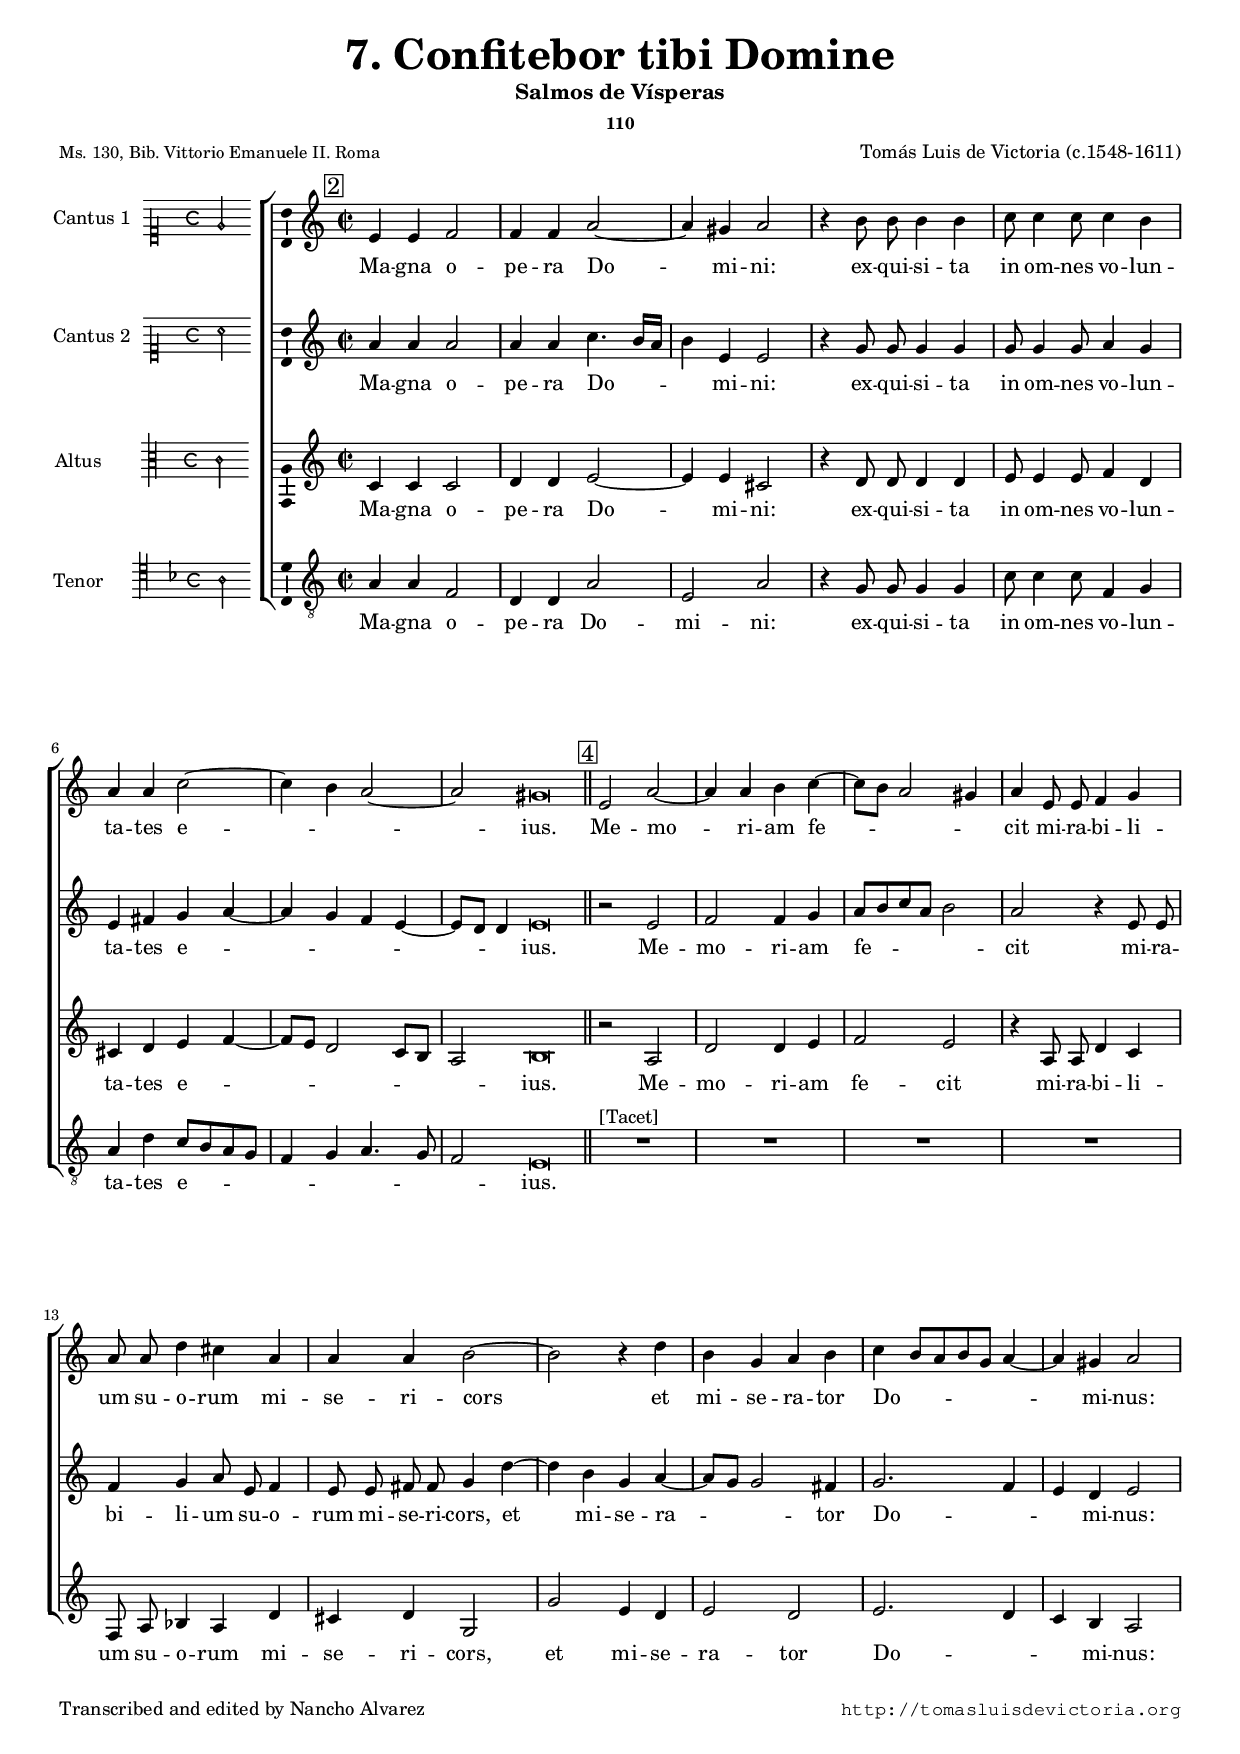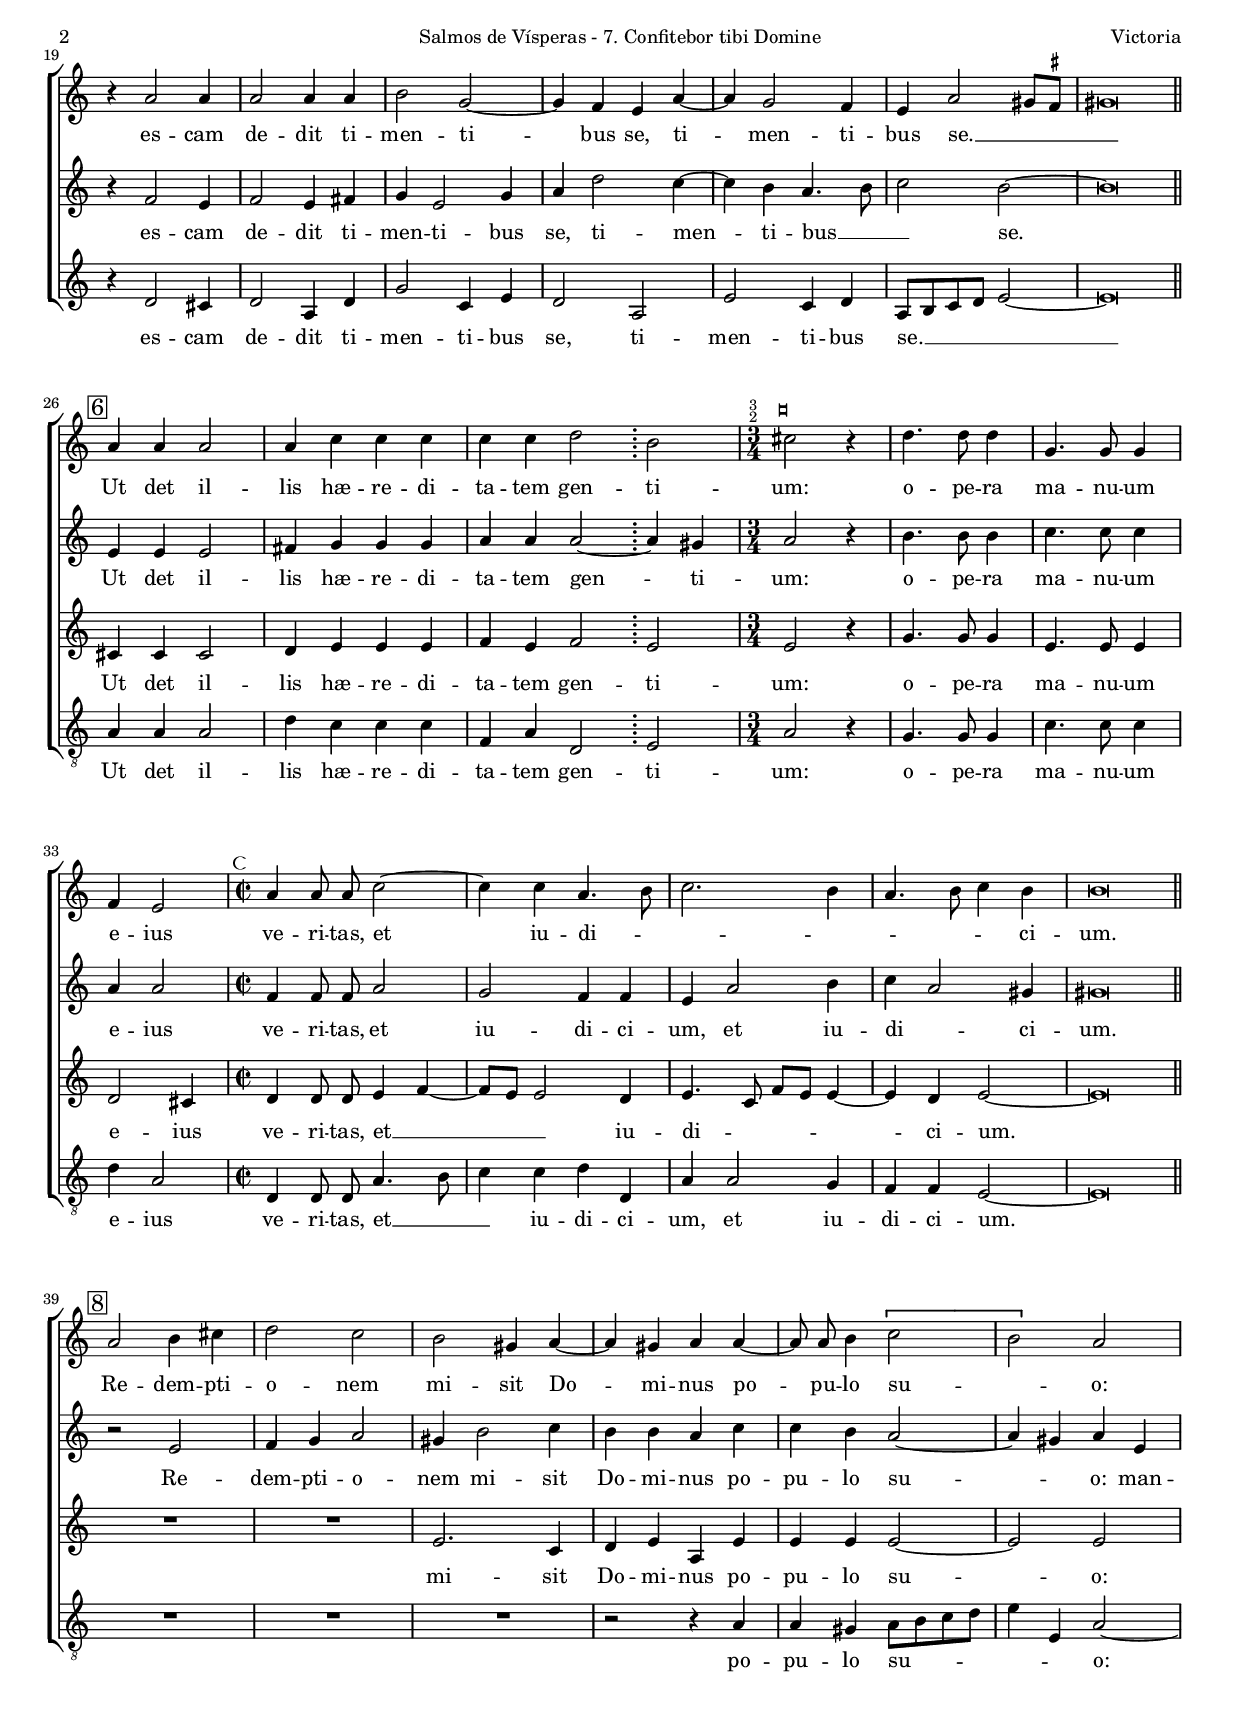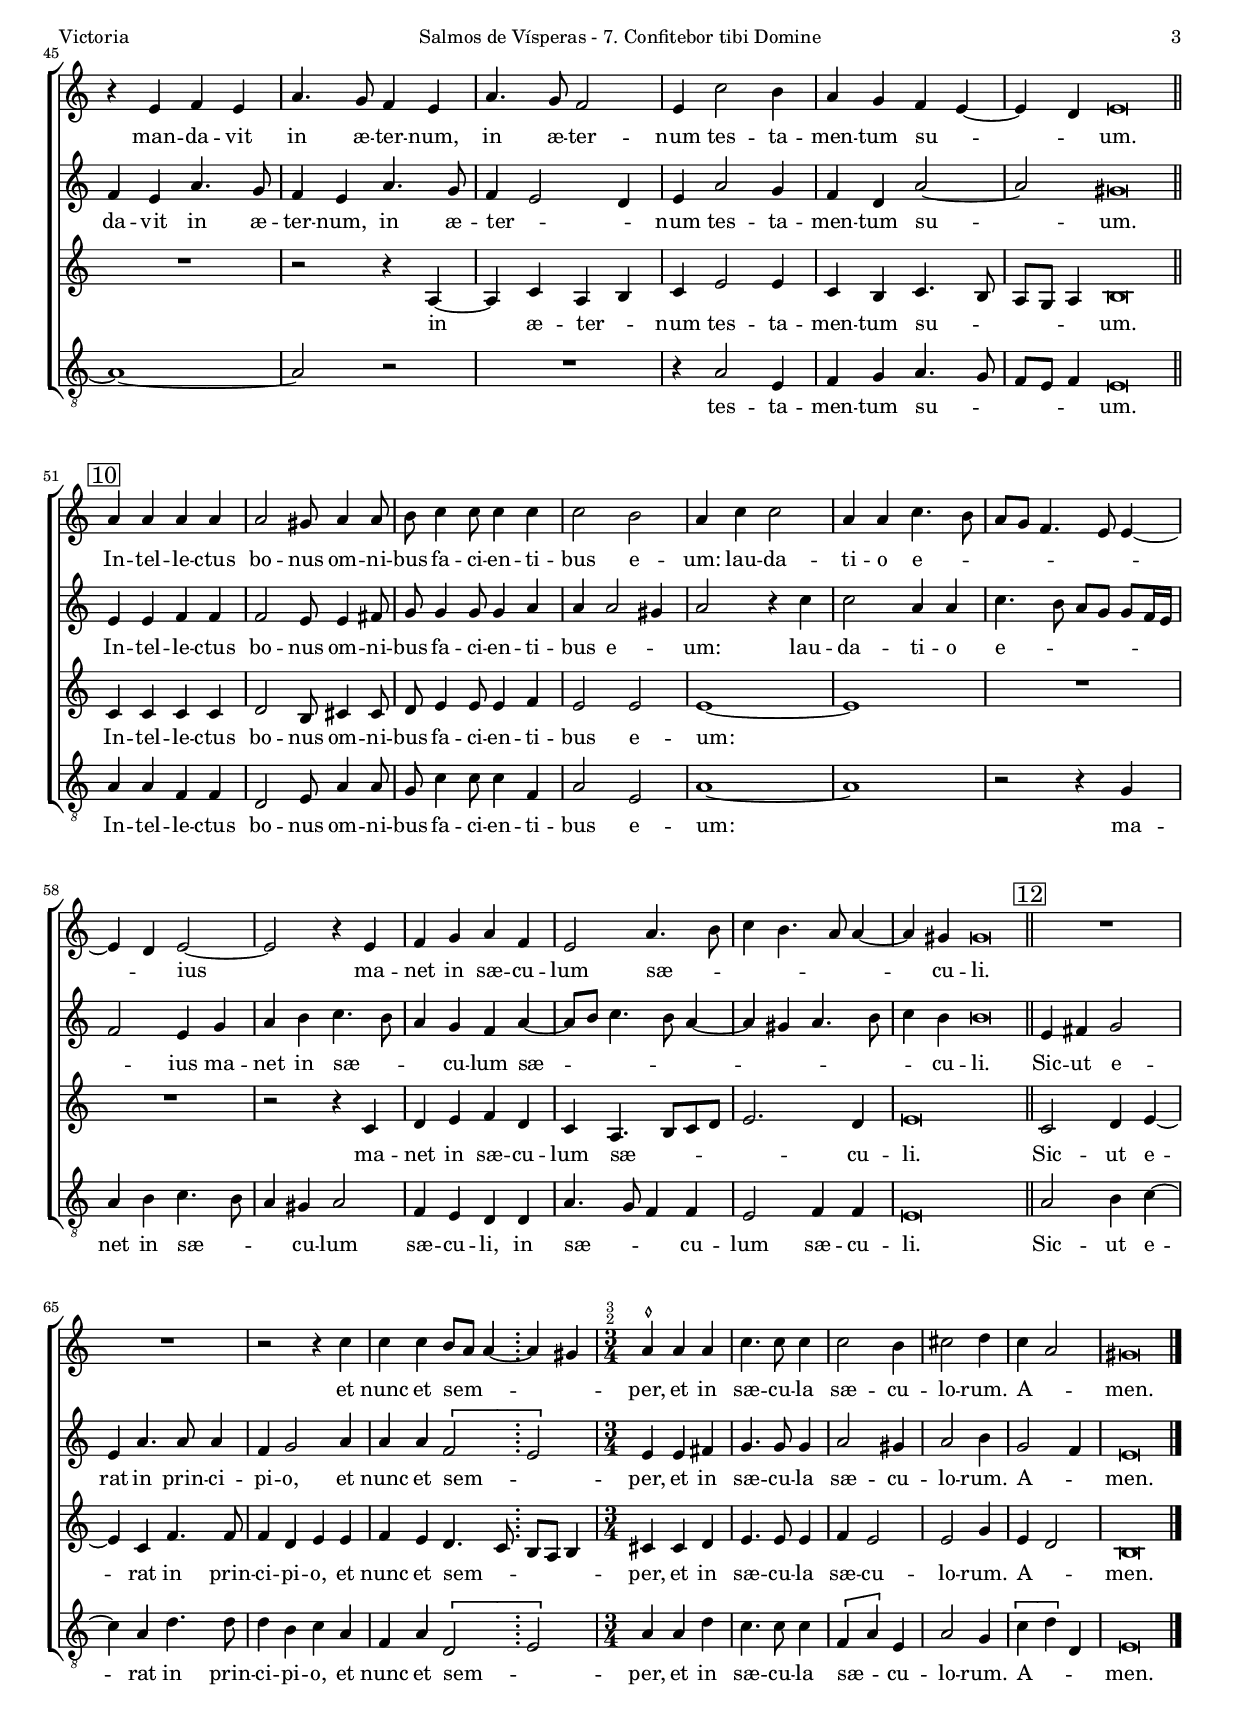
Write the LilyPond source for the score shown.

\version "2.18.0"

#(set-default-paper-size "a4")
#(set-global-staff-size 16.4)
#(ly:set-option 'point-and-click #f)
%mobile -s15.5 -i3.4 -ball

italicas=\override LyricText.font-shape = #'italic
rectas=\override LyricText.font-shape = #'upright
ss=\once \set suggestAccidentals = ##t
incipitwidth = 20
mtempo={\tempo 4 = 100}
mtempob={\tempo 4 = 50}
mt=#(define-music-function (parser location offset) (number?) ; move lyric text
      #{ \once \override LyricText.X-offset = -$offset #})

htitle="Salmos de Vísperas - 7. Confitebor tibi Domine"
hcomposer="Victoria"

\header {
	title=\markup{\fontsize #3 "7. Confitebor tibi Domine"}
	subtitle="Salmos de Vísperas"
	subsubtitle=\markup{"110" \vspace #1 }
	composer="Tomás Luis de Victoria (c.1548-1611)"
        pdfauthor=\composer
	%opus="(-)"
	% quarti toni
	poet=\markup{\smaller "Ms. 130, Bib. Vittorio Emanuele II. Roma"}
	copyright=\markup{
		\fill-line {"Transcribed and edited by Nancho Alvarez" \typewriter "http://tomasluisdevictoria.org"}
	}
%	tagline=""
}



global={
  \override Score.TimeSignature.break-visibility = #'#(#f #t #t)  
  \key c \major \time 2/2  \skip 1*8 \bar "||"
		\skip 1*17 \bar "||"
		\break %notablet
		\skip 1*3
		  \once\override Score.TimeSignature.stencil = ##f \bar ";"
		  \time 2/4 \skip 2
		  \time 3/4  \skip 1*3/4*4
		  \time 2/2 \skip 1*5 \bar "||" 
		\skip 1*12 \bar "||"
		\break 
		\skip 1*13 \bar "||"
		\skip 1*4
		  \once\override Score.TimeSignature.stencil = ##f \bar ";"
		  \time 2/4 \skip 2
		  \time 3/4 \skip 1*3/4*6
		\bar "|."
}

cantus={
        \mark \markup{\box{"2"}}
	e'4 e' f'2 |
	f'4 f' a'2 ~ |
	a'4 gis' a'2 |
	\set Staff.autoBeaming = ##f
	r4 b'8 b' b'4 b' |
	\set Staff.autoBeaming = ##t
%5
	c''8 c''4 c''8 c''4 b' |
	a' a' c''2 ~ |
	c''4 b' a'2 ~ |
	a' gis'\breve*1/4 |
	\mark \markup{\box{"4"}}
	e'2 a' ~ |
%10
	a'4 a' b' c'' ~ |
	c''8 b' a'2 gis'4 |
	\set Staff.autoBeaming = ##f
	a' e'8 e' f'4 g' |
	a'8 a' d''4 cis'' a' |
	a' a' b'2 ~ |
	\set Staff.autoBeaming = ##t
%15
	b' r4 d'' |
	b' g' a' b' |
	c''  b'8[ a' b' g'] a'4 ~ |
	a' gis' a'2 |
	r4 a'2 a'4 |
%20
	a'2 a'4 a' |
	b'2 g' ~ |
	g'4 f' e' a' ~ |
	a' g'2  f'4 |
	e' a'2 gis'8 \ss fis' |
%25
	gis'\breve*1/2 |
	%tablet \break
	\mark \markup{\box{"6"}}
	a'4 a' a'2 |
	a'4 c'' c'' c'' |
	c'' c'' d''2 |
	b'
	\once \override TextScript.X-offset = #-4.2
	s4*0^\markup{\smaller \smaller \column{"3" \raise #1 "2"} \hspace #2 \musicglyph #"noteheads.sM1mensural" }
	cis''2 r4 
%30
	d''4. d''8 d''4 |
	g'4. g'8 g'4 |
	f' e'2 |
	\set Staff.autoBeaming = ##f
	\once \override TextScript.X-offset = #-4.0
	s4*0^\markup{\musicglyph #"timesig.mensural44" }
	a'4 a'8 a' c''2 ~ |
	\set Staff.autoBeaming = ##t
	c''4 c'' a'4. b'8 |
%35
	c''2. b'4 |
	a'4. b'8 c''4 b' |
	b'\breve*1/2 |
	\mark \markup{\box{"8"}}
	a'2 b'4 cis'' |
	d''2 c'' |
%40
	b' gis'4 a' ~ |
	a' gis' a' a' ~ |
	\set Staff.autoBeaming = ##f
	a'8 a' b'4 \[c''2 |
	\set Staff.autoBeaming = ##t
	b'\] a' |
	r4 e' f' e' |
%45
	a'4. g'8 f'4 e' |
	a'4. g'8 f'2 |
	e'4 c''2 b'4 |
	a' g' f' e' ~ |
	e' d' e'\breve*1/4 |
%50
	\mark \markup{\box{"10"}}
	a'4 a' a' a' | % tercer la oscuro
	a'2 gis'8 a'4 a'8 | % la blanca tiene la plica tachada
	b' c''4 c''8 c''4 c'' |
	c''2 b' |
	a'4 c'' c''2 |
%55
	a'4 a' c''4. b'8 |
	a' g' f'4. e'8 e'4 ~ |
	e' d' e'2 ~ |
	e' r4 e' |
	f' g' a' f' |
%60
	e'2 a'4. b'8 |
	c''4 b'4. a'8 a'4 ~ |
	a' gis' gis'\breve*1/4 |
	\mark \markup{\box{"12"}}
	R1*4/4 |
	R1*4/4 |
%65
	r2 r4 c'' |
	c'' c'' b'8 a' a'4 ~ |
	a' gis' |
	\once \override TextScript.X-offset = #-4.2
	s4*0^\markup{\smaller \smaller \column{"3" \raise #1 "2"} \hspace #3 \fontsize #3 \musicglyph #"noteheads.s0mensural" }
	a'4 a' a' |
	c''4. c''8 c''4 |
%70
	c''2 b'4 |
	cis''2 d''4 |
	c'' a'2 |
	gis'\breve*3/8
}

altus={
	a'4 a' a'2 |
	a'4 a' c''4. b'16 a' |
	b'4 e' e'2 |
	\set Staff.autoBeaming = ##f
	r4 g'8 g' g'4 g' |
	\set Staff.autoBeaming = ##t
%5
	g'8 g'4 g'8 a'4 g' |
	e' fis' g' a' ~ |
	a' g' f' e' ~ |
	e'8 d' d'4 e'\breve*1/4 |
	r2 e' |
%10
	f' f'4 g' |
	a'8 b' c'' a' b'2 |
	\set Staff.autoBeaming = ##f
	a' r4 e'8 e' | % algunas notas negras parecen blancas
	f'4 g' a'8 e' f'4 |
	e'8 e' fis' fis' g'4 d'' ~ |
	\set Staff.autoBeaming = ##t
%15
	d'' b' g' a' ~ |
	a'8 g' g'2 fis'4 |
	g'2. f'4 |
	e' d' e'2 |
	r4 f'2 e'4 |
%20
	f'2 e'4 fis' |
	g' e'2 g'4 |
	a' d''2 c''4 ~ |
	c'' b' a'4. b'8 |
	c''2 b' ~ |
%25
	b'\breve*1/2 |
	e'4 e' e'2 |
	fis'4 g' g' g' |
	a' a' a'2 ~ |
	a'4 gis' a'2 r4
%30
	b'4. b'8 b'4 |
	c''4. c''8 c''4 |
	a' a'2 |
	\set Staff.autoBeaming = ##f
	f'4 f'8 f' a'2 |
	\set Staff.autoBeaming = ##t
	g' f'4 f' |
%35
	e' a'2 b'4 |
	c'' a'2 gis'4 |
	gis'\breve*1/2 |
	r2 e' |
	f'4 g' a'2 |
%40
	gis'4 b'2 c''4 |
	b' b' a' c'' |
	c'' b' a'2 ~ |
	a'4 gis' a' e' |
	f' e' a'4. g'8 |
%45
	f'4 e' a'4. g'8 |
	f'4 e'2 d'4 |
	e' a'2 g'4 |
	f' d' a'2 ~ |
	a' gis'\breve*1/4 |
%50
	e'4 e' f' f' |
	f'2 e'8 e'4 fis'8 |
	g' g'4 g'8 g'4 a' |
	a' a'2 gis'4 |
	a'2 r4 c'' |
%55
	c''2 a'4 a' |
	c''4. b'8  a'[ g']  g'[ f'16 e'] |
	f'2 e'4 g' |
	a' b' c''4. b'8 |
	a'4 g' f' a' ~ |
%60
	a'8 b' c''4. b'8 a'4 ~ |
	a' gis' a'4. b'8 |
	c''4 b' b'\breve*1/4 |
	e'4 fis' g'2 |
	e'4 a'4. a'8 a'4 |
%65
	f' g'2 a'4 |
	a' a' \[f'2 |
	e'\] |
	e'4 e' fis' |
	g'4. g'8 g'4 |
%70
	a'2 gis'4 |
	a'2 b'4 |
	g'2 f'4 |
	e'\breve*3/8
}

tenor={
	c'4 c' c'2 |
	d'4 d' e'2 ~ |
	e'4 e' cis'2 |
	\set Staff.autoBeaming = ##f
	r4 d'8 d' d'4 d' |
	\set Staff.autoBeaming = ##t
%5
	e'8 e'4 e'8 f'4 d' |
	cis' d' e' f' ~ |
	f'8 e' d'2 c'8 b |
	a2 b\breve*1/4 |
	r2 a |
%10
	d' d'4 e' |
	f'2 e' |
	\set Staff.autoBeaming = ##f
	r4 a8 a d'4 c' |
	f8 a bes4 a d' |
	cis' d' g2 |
	\set Staff.autoBeaming = ##t
%15
	g' e'4 d' |
	e'2 d' |
	e'2. d'4 |
	c' b a2 |
	r4 d'2 cis'4 |
%20
	d'2 a4 d' |
	g'2 c'4 e' |
	d'2 a |
	e' c'4 d' |
	a8 b c' d' e'2 ~ |
%25
	e'\breve*1/2 |
	cis'4 cis' cis'2 |
	d'4 e' e' e' |
	f' e' f'2 |
	e' e' r4 
%30
	g'4. g'8 g'4 |
	e'4. e'8 e'4 |
	d'2 cis'4 |
	\set Staff.autoBeaming = ##f
	d' d'8 d' e'4 f' ~ |
	\set Staff.autoBeaming = ##t
	f'8 e' e'2 d'4 |
%35
	e'4.  c'8 f'[ e'] e'4 ~ |
	e' d' e'2 ~ |
	e'\breve*1/2 |
	R1*4/4 |
	R1*4/4 |
%40
	e'2. c'4 |
	d' e' a e' |
	e' e' e'2 ~ |
	e' e' |
	R1*4/4 |
%45
	r2 r4 a ~ |
	a c' a b |
	c' e'2 e'4 |
	c' b c'4. b8 |
	a g a4 b\breve*1/4 |
%50
	c'4 c' c' c' |
	d'2 b8 cis'4 cis'8 |
	d' e'4 e'8 e'4 f' |
	e'2 e' |
	e'1 ~ |
%55
	e' |
	R1*4/4 |
	R1*4/4 |
	r2 r4 c' |
	d' e' f' d' |
%60
	c' a4. b8 c' d' |
	e'2. d'4 |
	e'\breve*1/2 |
	c'2 d'4 e' ~ |
	e' c' f'4. f'8 |
%65
	f'4 d' e' e' |
	f' e' d'4. c'8 |
	b a b4 |
	cis' cis' d' |
	e'4. e'8 e'4 |
%70
	f' e'2 |
	e' g'4 |
	e' d'2 |
	b\breve*3/8
}

bassus={
	a4 a f2 |
	d4 d a2 |
	e a |
	\set Staff.autoBeaming = ##f
	r4 g8 g g4 g |
	\set Staff.autoBeaming = ##t
%5
	c'8 c'4 c'8 f4 g |
	a d' c'8 b a g |
	f4 g a4. g8 |
	f2 e\breve*1/4 |
	s4*0^\markup{"[Tacet]"}
	R1*4/4 |
%10
	R1*4/4 |
	R1*4/4 |
	R1*4/4 |
	R1*4/4 |
	R1*4/4 |
%15
	R1*4/4 |
	R1*4/4 |
	R1*4/4 |
	R1*4/4 |
	R1*4/4 |
%20
	R1*4/4 |
	R1*4/4 |
	R1*4/4 |
	R1*4/4 |
	R1*4/4 |
%25
	R1*4/4 |
	a4 a a2 |
	d'4 c' c' c' |
	f a d2 |
	e a r4
%30
	g4. g8 g4 |
	c'4. c'8 c'4 |
	d' a2 |
	\set Staff.autoBeaming = ##f
	d4 d8 d a4. b8 |
	\set Staff.autoBeaming = ##t
	c'4 c' d' d |
%35
	a a2 g4 |
	f f e2 ~ |
	e\breve*1/2 |
	R1*4/4 |
	R1*4/4 |
%40
	R1*4/4 |
	r2 r4 a |
	a gis a8 b c' d' |
	e'4 e a2 ~ |
	a1 ~ |
%45
	a2 r |
	R1*4/4 |
	r4 a2 e4 |
	f g a4. g8 |
	f e f4 e\breve*1/4 | % el mi no se ve
%50
	a4 a f f |
	d2 e8 a4 a8 |
	g c'4 c'8 c'4 f |
	a2 e |
	a1 ~ |
%55
	a |
	r2 r4 g |
	a b c'4. b8 |
	a4 gis a2 |
	f4 e d d |
%60
	a4. g8 f4 f |
	e2 f4 f |
	e\breve*1/2 |
	a2 b4 c' ~ |
	c' a d'4. d'8 |
%65
	d'4 b c' a |
	f a \[d2 |
	e\] |
	a4 a d' |
	c'4. c'8 c'4 |
%70
	\[f a\] e |
	a2 g4 |
	\[c' d'\] d |
	e\breve*3/8
}

textocantus=\lyricmode{
Ma -- gna o -- pe -- ra Do -- _ mi -- ni:
ex -- qui -- si -- ta in om -- nes vo -- lun -- ta -- tes e -- _ _ _ _ ius.
Me -- mo -- _ ri -- am fe -- _ _ _ _ cit mi -- ra -- bi -- li -- um su -- o -- rum mi -- se -- ri -- cors _
et mi -- se -- ra -- tor Do -- _ _ _ _ _ _ mi -- nus:
es -- cam de -- dit ti -- men -- ti -- _ bus se,
ti -- _ men -- ti -- bus se. __ _ _ _ 
Ut det il -- lis hæ -- re -- di -- ta -- tem gen -- ti -- um:
o -- pe -- ra ma -- nu -- um e -- ius ve -- ri -- tas,
et _ iu -- di -- _ _ _ _ _ _ ci -- um.
Re -- dem -- pti -- o -- nem mi -- sit Do -- _ mi -- nus po -- _ pu -- lo su -- _ o:
man -- da -- vit in æ -- ter -- num,
in æ -- ter -- num tes -- ta -- men -- tum su -- _ _ _ um.
In -- tel -- le -- ctus bo -- nus om -- ni -- bus fa -- ci -- en -- ti -- bus e -- um:
lau -- da -- ti -- o e -- _ _ _ _ _ _ _ _ ius _ ma -- net in sæ -- cu -- lum sæ -- _ _ _ _ _ _ cu -- li.
et nunc
et sem -- _ _ _ _ per, et in sæ -- cu -- la sæ -- cu -- lo -- rum. 
A -- _ men.
}

textoaltus=\lyricmode{
Ma -- gna o -- pe -- ra Do -- _ _ _ mi -- ni:
ex -- qui -- si -- ta in om -- nes vo -- lun -- ta -- tes e -- _ _ _ _ _ _ _ _ ius.
Me -- mo -- ri -- am fe -- _ _ _ _ cit mi -- ra -- bi -- li -- um su -- o -- rum mi -- se -- ri -- cors,
et _ mi -- se -- ra -- _ _ _ tor Do -- _ _ mi -- nus:
es -- cam de -- dit ti -- men -- ti -- bus se,
ti -- men -- _ ti -- bus __ _ _ se. _
Ut det il -- lis hæ -- re -- di -- ta -- tem gen -- _ ti -- um:
o -- pe -- ra ma -- nu -- um e -- ius ve -- ri -- tas,
et iu -- di -- ci -- um,
et iu -- di -- _ ci -- um.
Re -- dem -- pti -- o -- nem mi -- sit Do -- mi -- nus po -- pu -- lo su -- _ _ o:
man -- da -- vit in æ -- ter -- num,
in æ -- ter -- _ _ num tes -- ta -- men -- tum su -- _ um. 
In -- tel -- le -- ctus bo -- nus om -- ni -- bus fa -- ci -- en -- ti -- bus e -- _ um:
lau -- da -- ti -- o e -- _ _ _ _ _ _ _ ius ma -- net in sæ -- _ _ cu -- lum 
sæ -- _ _ _ _ _ _ _ _ _ _ cu -- li.
Sic -- ut e -- rat in prin -- ci -- pi -- o,
et nunc
et sem -- _ per, et in sæ -- cu -- la sæ -- cu -- lo -- rum. 
A -- _ men.
}

textotenor=\lyricmode{
Ma -- gna o -- pe -- ra Do -- _ mi -- ni:
ex -- qui -- si -- ta in om -- nes vo -- lun -- ta -- tes e -- _ _ _ _ _ _ _ ius.
Me -- mo -- ri -- am fe -- cit mi -- ra -- bi -- li -- um su -- o -- rum mi -- se -- ri -- cors,
et mi -- se -- ra -- tor Do -- _ _ mi -- nus:
es -- cam de -- dit ti -- men -- ti -- bus se,
ti -- men -- ti -- bus se. __ _ _ _ _ _
Ut det il -- lis hæ -- re -- di -- ta -- tem gen -- ti -- um:
o -- pe -- ra ma -- nu -- um e -- ius ve -- ri -- tas,
et __ _ _ _ _ iu -- di -- _ _ _ _ _ ci -- um. _
mi -- sit Do -- mi -- nus po -- pu -- lo su -- _ o:
in _ æ -- ter -- _ num tes -- ta -- men -- tum su -- _ _ _ _ um.
In -- tel -- le -- ctus bo -- nus om -- ni -- bus fa -- ci -- en -- ti -- bus e -- um: _
ma -- net in sæ -- cu -- lum sæ -- _ _ _ _ cu -- li.
Sic -- ut e -- _ rat in prin -- ci -- pi -- o,
et nunc
et sem -- _ _ _ _ per, et in sæ -- cu -- la sæ -- cu -- lo -- rum. 
A -- _ men.
}

textobassus=\lyricmode{
Ma -- gna o -- pe -- ra Do -- mi -- ni:
ex -- qui -- si -- ta in om -- nes vo -- lun -- ta -- tes e -- _ _ _ _ _ _ _ _ ius.
Ut det il -- lis hæ -- re -- di -- ta -- tem gen -- ti -- um:
o -- pe -- ra ma -- nu -- um e -- ius ve -- ri -- tas,
et __ _ _ iu -- di -- ci -- um, et iu -- di -- ci -- um. _
po -- pu -- lo su -- _ _ _ _ _ o: _ _ 
tes -- ta -- men -- tum su -- _ _ _ _ um.
In -- tel -- le -- ctus bo -- nus om -- ni -- bus fa -- ci -- en -- ti -- bus e -- um: _
ma -- net in sæ -- _ _ cu -- lum sæ -- cu -- li,
in sæ -- _ _ cu -- lum sæ -- cu -- li.
Sic -- ut e -- _ rat in prin -- ci -- pi -- o,
et nunc
et sem -- _ per, et in sæ -- cu -- la sæ -- _ cu -- lo -- rum. 
A -- _ _ men.
}



incipitcantus=\markup{
	\score{
		{ 
		\set Staff.instrumentName="Cantus 1  "
		\override NoteHead.style = #'neomensural
		\override Staff.TimeSignature.style = #'neomensural
		\cadenzaOn 
		\clef "petrucci-c1"
		\key c \major
		\time 4/4
                e'2
		} 

	\layout { line-width=\incipitwidth indent = 0 }
	}
}

incipitaltus=\markup{
	\score{
		{ 
		\set Staff.instrumentName="Cantus 2  "
		\override NoteHead.style = #'neomensural 
		\override Staff.TimeSignature.style = #'neomensural
		\cadenzaOn 
		\clef "petrucci-c1"
		\key c \major
		\time 4/4
                a'2
		} 
	\layout { line-width=\incipitwidth indent = 0 }
	}
}


incipittenor=\markup{
	\score{
		{ 
		\set Staff.instrumentName=\markup{"Altus       "}
		\override NoteHead.style = #'neomensural 
		\override Staff.TimeSignature.style = #'neomensural
		\cadenzaOn 
		\clef "petrucci-c3"
		\key c \major
		\time 4/4
                c'2
		} 
	\layout { line-width=\incipitwidth indent=0 }
	}
}

incipitbassus=\markup{
	\score{
		{ 
		\set Staff.instrumentName=\markup{"Tenor     "}
		\override NoteHead.style = #'neomensural
		\override Staff.TimeSignature.style = #'neomensural
		\cadenzaOn 
		\clef "petrucci-c4"
		\key f \major
		\time 4/4
                a2
		} 
	\layout { line-width=\incipitwidth indent = 0 }
	}
}

%\layout {
%       \context {\Voice
%               \remove Ligature_bracket_engraver
%               \consists Mensural_ligature_engraver
%       }
%       line-width=\incipitwidth
%       indent = 0
%}

\score {\transpose c' c'{
\new ChoirStaff<<

	\new Staff <<\global
	\new Voice="v1" {
		\set Staff.instrumentName=\incipitcantus
		\clef "treble"
		\cantus }
	\new Lyrics \lyricsto "v1" {\textocantus }
	>>

	\new Staff <<\global
	\new Voice="v2" {
		\set Staff.instrumentName=\incipitaltus
		\clef "treble"
		\altus }
	\new Lyrics \lyricsto "v2" {\textoaltus }
	>>
	
	\new Staff <<\global
	\new Voice="v3" {
		\set Staff.instrumentName=\incipittenor
		\clef "treble"
		\tenor }
	\new Lyrics \lyricsto "v3" {\textotenor }
	>>

	\new Staff <<\global
	\new Voice="v4" {
		\set Staff.instrumentName=\incipitbassus
		\clef "G_8"
		\bassus }
	\new Lyrics \lyricsto "v4" {\textobassus }
	>>
	
>>

	} % transpose

\layout{ 
	indent = 3.6\cm
	\context {\Lyrics 
		\override VerticalAxisGroup.staff-affinity = #UP
		\override VerticalAxisGroup.nonstaff-relatedstaff-spacing =
			#'((basic-distance . 0) (minimum-distance . 0) (padding . 1))
		\override LyricText.font-size = #1.2
		\override LyricHyphen.minimum-distance = #0.5
	}
	\context {\Score 
		tempoHideNote = ##t
		\override BarNumber.padding = #2 
	}
	\context {\Voice 
		melismaBusyProperties = #'()
		%autoBeaming = ##f
	}
	\context {\Staff 
                \RemoveEmptyStaves %notablet
                %\override VerticalAxisGroup.remove-first = ##t
		\override VerticalAxisGroup.staff-staff-spacing =
			#'((basic-distance . 11.5) (minimum-distance . 0) (padding . 1))
		\consists Ambitus_engraver 
		\override LigatureBracket.padding = #1
	}
}

%\midi { \mtempo }

}

\paper{
	evenHeaderMarkup=\markup  \fill-line { \fromproperty #'page:page-number-string \htitle \hcomposer }
	oddHeaderMarkup= \markup  \fill-line { \on-the-fly #not-first-page \hcomposer \on-the-fly #not-first-page \htitle \on-the-fly #not-first-page \fromproperty #'page:page-number-string }
	%system-count=20
	%page-count = 8
	ragged-last-bottom = ##f
	indent=3.7\cm
	system-system-spacing =
	#'((basic-distance . 20) (minimum-distance . 0) (padding . 5))
	top-system-spacing = % header
	#'((basic-distance . 8) (minimum-distance . 0) (padding . 0))
	last-bottom-spacing = % footer
	#'((basic-distance . 12) (minimum-distance . 0) (padding . 0))
	markup-system-spacing.padding = #1.5
}
